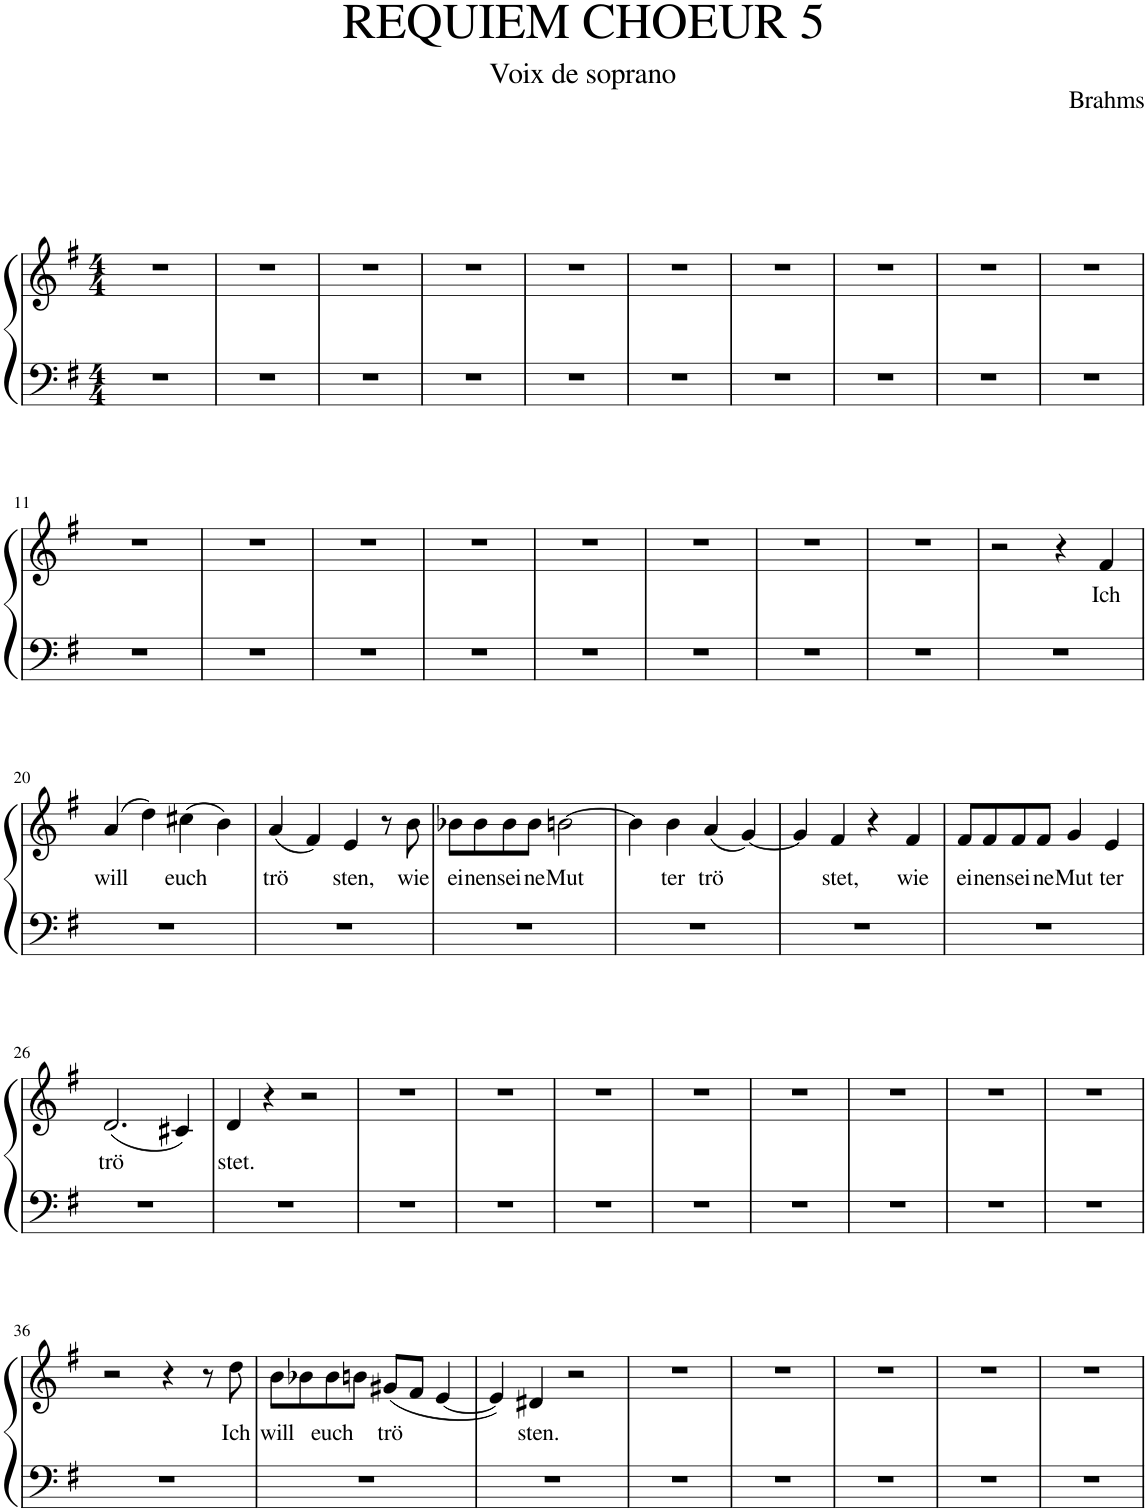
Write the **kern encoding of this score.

**kern	**kern	**text
*part1	*part1	*part1
*staff2	*staff1	*staff1
*I"Piano	*	*
*I'Pno.	*	*
*clefF4	*clefG2	*
*k[f#]	*k[f#]	*
*M4/4	*M4/4	*
=1	=1	=1
1r	1r	.
=2	=2	=2
1r	1r	.
=3	=3	=3
1r	1r	.
=4	=4	=4
1r	1r	.
=5	=5	=5
1r	1r	.
=6	=6	=6
1r	1r	.
=7	=7	=7
1r	1r	.
=8	=8	=8
1r	1r	.
=9	=9	=9
1r	1r	.
=10	=10	=10
1r	1r	.
!!LO:LB:g=z
=11	=11	=11
1r	1r	.
=12	=12	=12
1r	1r	.
=13	=13	=13
1r	1r	.
=14	=14	=14
1r	1r	.
=15	=15	=15
1r	1r	.
=16	=16	=16
1r	1r	.
=17	=17	=17
1r	1r	.
=18	=18	=18
1r	1r	.
=19	=19	=19
1r	2r	.
.	4r	.
!	!	!LO:LY:b
.	4f#/	Ich
!!LO:LB:g=z
=20	=20	=20
!	!	!LO:LY:b
1r	(4a/	will
.	4dd\)	.
!	!	!LO:LY:b
.	(4cc#X\	euch
.	4b\)	.
=21	=21	=21
!	!	!LO:LY:b
1r	(4a/	trö
.	4f#/)	.
!	!	!LO:LY:b
.	4e/	sten,
.	8r	.
!	!	!LO:LY:b
.	8b\	wie
=22	=22	=22
!	!	!LO:LY:b
1r	8b-X\L	ei
!	!	!LO:LY:b
.	8b-\	nen
!	!	!LO:LY:b
.	8b-\	sei
!	!	!LO:LY:b
.	8b-\J	ne
!	!	!LO:LY:b
.	[2bn\	Mut
=23	=23	=23
1r	4b\]	.
!	!	!LO:LY:b
.	4b\	ter
!	!	!LO:LY:b
.	(4a/	trö
.	[4g/)	.
=24	=24	=24
1r	4g/]	.
!	!	!LO:LY:b
.	4f#/	stet,
.	4r	.
!	!	!LO:LY:b
.	4f#/	wie
=25	=25	=25
!	!	!LO:LY:b
1r	8f#/L	ei
!	!	!LO:LY:b
.	8f#/	nen
!	!	!LO:LY:b
.	8f#/	sei
!	!	!LO:LY:b
.	8f#/J	ne
!	!	!LO:LY:b
.	4g/	Mut
!	!	!LO:LY:b
.	4e/	ter
!!LO:LB:g=z
=26	=26	=26
!	!	!LO:LY:b
1r	(2.d/	trö
.	4c#X/)	.
=27	=27	=27
!	!	!LO:LY:b
1r	4d/	stet.
.	4r	.
.	2r	.
=28	=28	=28
1r	1r	.
=29	=29	=29
1r	1r	.
=30	=30	=30
1r	1r	.
=31	=31	=31
1r	1r	.
=32	=32	=32
1r	1r	.
=33	=33	=33
1r	1r	.
=34	=34	=34
1r	1r	.
=35	=35	=35
1r	1r	.
!!LO:LB:g=z
=36	=36	=36
1r	2r	.
.	4r	.
.	8r	.
!	!	!LO:LY:b
.	8dd\	Ich
=37	=37	=37
!	!	!LO:LY:b
1r	8b\L	will
.	8b-X\	.
!	!	!LO:LY:b
.	8b-\	euch
.	8bn\J	.
!	!	!LO:LY:b
.	(8g#X/L	trö
.	8f#/J	.
.	[4e/	.
=38	=38	=38
1r	4e/])	.
!	!	!LO:LY:b
.	4d#X/	sten.
.	2r	.
=39	=39	=39
1r	1r	.
=40	=40	=40
1r	1r	.
=41	=41	=41
1r	1r	.
=42	=42	=42
1r	1r	.
=43	=43	=43
1r	1r	.
=	=	=
*-	*-	*-
